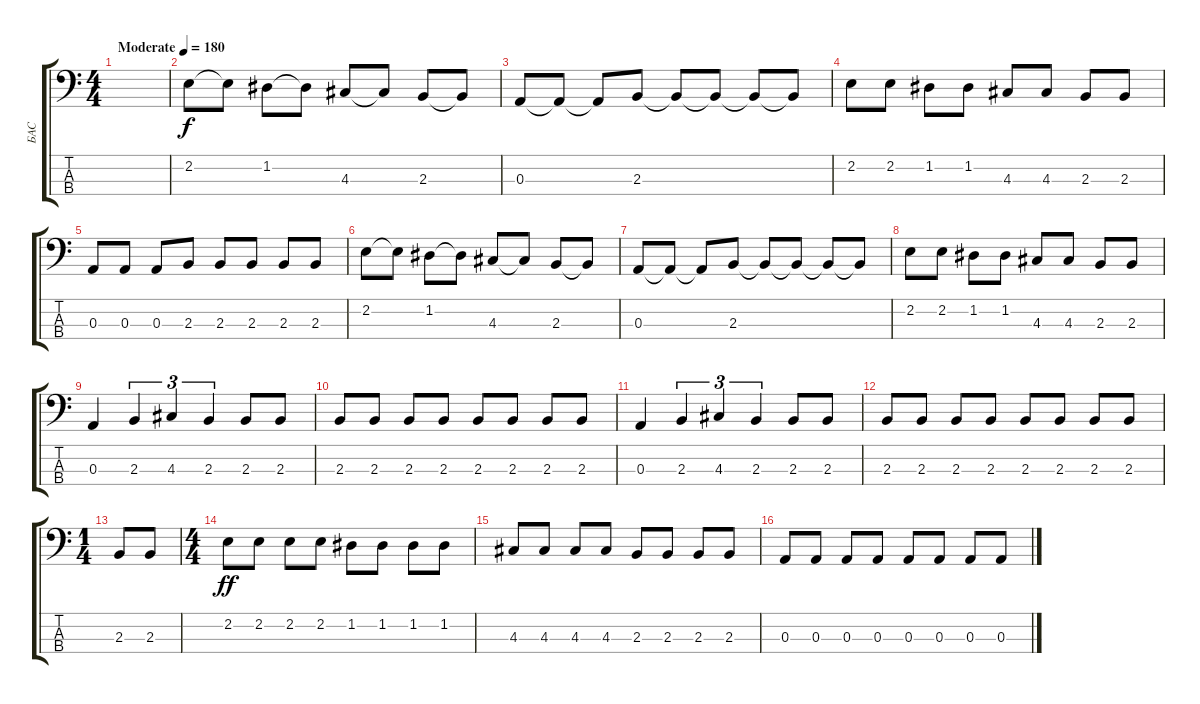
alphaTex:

\track ("БАС" "БАС") {instrument electricbassfinger}
\staff {score tabs}
\tuning (G2 D2 A1 E1) {hide}
\ts (4 4)
\tempo (180 "Moderate")
\clef f4
\ks c
|
2.2.8 2.2{t}.8 1.2.8 1.2{t}.8 4.3.8 4.3{t}.8 2.3.8 2.3{t}.8 |
0.3.8 0.3{t}.8 0.3{t}.8 2.3.8 2.3{t}.8 2.3{t}.8 2.3{t}.8 2.3{t}.8 |
2.2.8 2.2.8 1.2.8 1.2.8 4.3.8 4.3.8 2.3.8 2.3.8 |
0.3.8 0.3.8 0.3.8 2.3.8 2.3.8 2.3.8 2.3.8 2.3.8 |
2.2.8 2.2{t}.8 1.2.8 1.2{t}.8 4.3.8 4.3{t}.8 2.3.8 2.3{t}.8 |
0.3.8 0.3{t}.8 0.3{t}.8 2.3.8 2.3{t}.8 2.3{t}.8 2.3{t}.8 2.3{t}.8 |
2.2.8 2.2.8 1.2.8 1.2.8 4.3.8 4.3.8 2.3.8 2.3.8 |
0.3.4 2.3.4{tu (3 2)} 4.3.4{tu (3 2)} 2.3.4{tu (3 2)} 2.3.8 2.3.8 |
2.3.8 2.3.8 2.3.8 2.3.8 2.3.8 2.3.8 2.3.8 2.3.8 |
0.3.4 2.3.4{tu (3 2)} 4.3.4{tu (3 2)} 2.3.4{tu (3 2)} 2.3.8 2.3.8 |
2.3.8 2.3.8 2.3.8 2.3.8 2.3.8 2.3.8 2.3.8 2.3.8 |
\ts (1 4)
2.3.8{dy f} 2.3.8 |
\ts (4 4)
2.2.8{dy ff} 2.2.8 2.2.8 2.2.8 1.2.8 1.2.8 1.2.8 1.2.8 |
4.3.8 4.3.8 4.3.8 4.3.8 2.3.8 2.3.8 2.3.8 2.3.8 |
0.3.8 0.3.8 0.3.8 0.3.8 0.3.8 0.3.8 0.3.8 0.3.8
